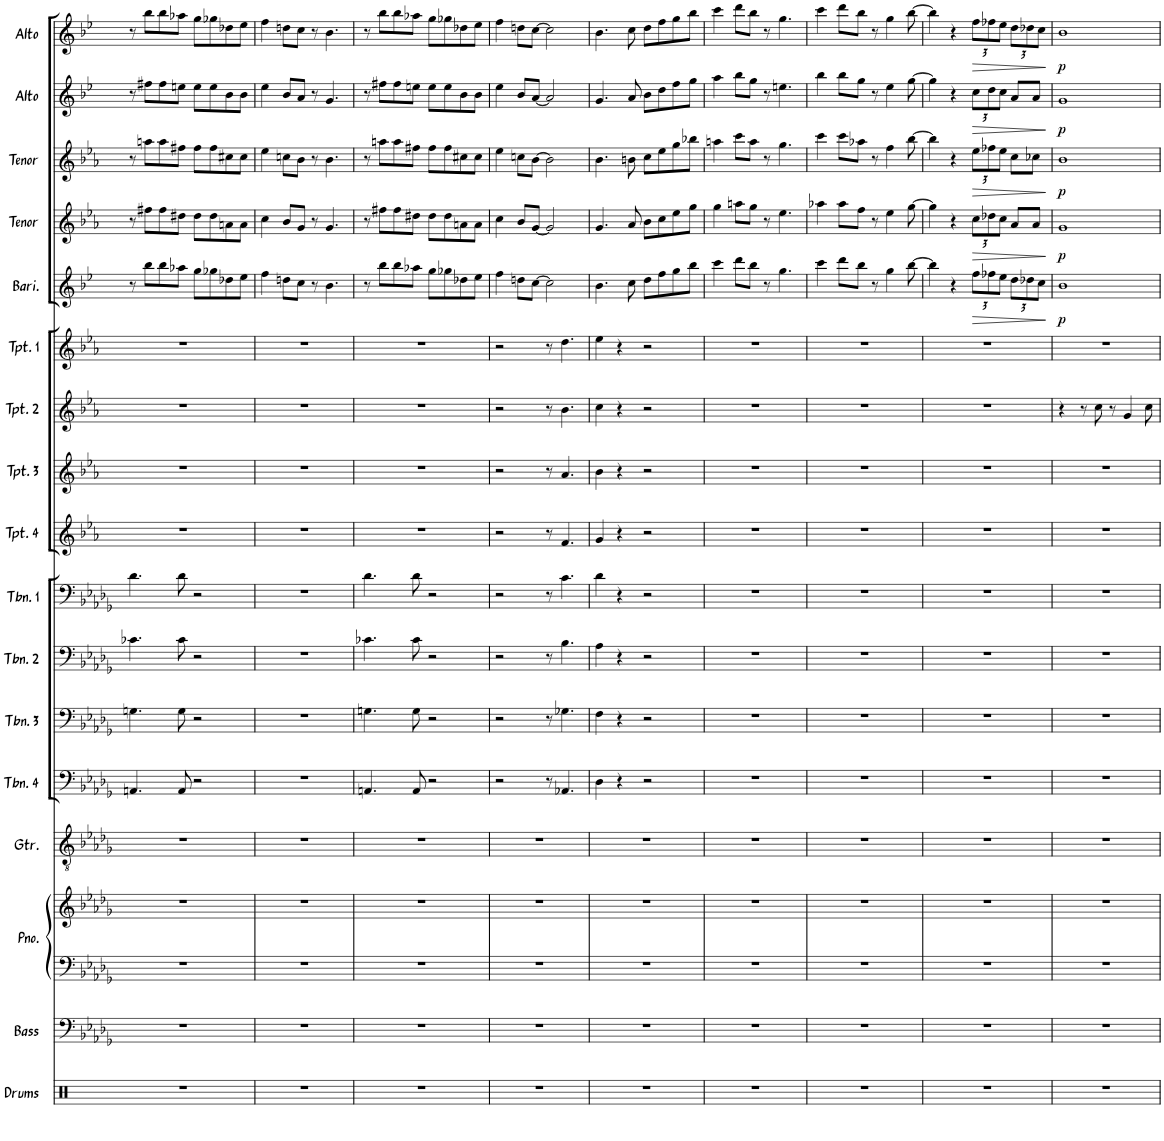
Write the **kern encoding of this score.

**kern	**kern	**kern	**kern	**kern	**kern	**kern	**kern	**kern	**kern	**kern	**kern	**kern	**kern	**dynam	**kern	**dynam	**kern	**dynam	**kern	**dynam	**kern	**dynam
*part17	*part16	*part15	*part15	*part14	*part13	*part12	*part11	*part10	*part9	*part8	*part7	*part6	*part5	*part5	*part4	*part4	*part3	*part3	*part2	*part2	*part1	*part1
*staff18	*staff17	*staff16	*staff15	*staff14	*staff13	*staff12	*staff11	*staff10	*staff9	*staff8	*staff7	*staff6	*staff5	*staff5	*staff4	*staff4	*staff3	*staff3	*staff2	*staff2	*staff1	*staff1
*I"Drums	*I"Bass	*I"Piano	*	*I"Guitar	*I"Trombone 4	*I"Trombone 3	*I"Trombone 2	*I"Trombone 1	*I"Trumpet 4	*I"Trumpet 3	*I"Trumpet 2	*I"Trumpet 1	*I"5	*	*I"4	*	*I"3	*	*I"2	*	*I"Reeds 1	*
*I'Drums	*I'Bass	*I'Pno.	*	*I'Gtr.	*I'Tbn. 4	*I'Tbn. 3	*I'Tbn. 2	*I'Tbn. 1	*I'Tpt. 4	*I'Tpt. 3	*I'Tpt. 2	*I'Tpt. 1	*	*	*	*	*	*	*	*	*	*
!!LO:PB:g=z
*clefX	*clefF4	*clefF4	*clefG2	*clefGv2	*clefF4	*clefF4	*clefF4	*clefF4	*clefG2	*clefG2	*clefG2	*clefG2	*clefG2	*	*clefG2	*	*clefG2	*	*clefG2	*	*clefG2	*
*	*Trd7c12	*	*	*	*	*	*	*	*Trd1c2	*Trd1c2	*Trd1c2	*Trd1c2	*Trd12c21	*	*Trd8c14	*	*Trd8c14	*	*Trd5c9	*	*Trd5c9	*
*k[]	*k[b-e-a-d-g-]	*k[b-e-a-d-g-]	*k[b-e-a-d-g-]	*k[b-e-a-d-g-]	*k[b-e-a-d-g-]	*k[b-e-a-d-g-]	*k[b-e-a-d-g-]	*k[b-e-a-d-g-]	*k[b-e-a-]	*k[b-e-a-]	*k[b-e-a-]	*k[b-e-a-]	*k[b-e-]	*	*k[b-e-a-]	*	*k[b-e-a-]	*	*k[b-e-]	*	*k[b-e-]	*
*M2/2	*M2/2	*M2/2	*M2/2	*M2/2	*M2/2	*M2/2	*M2/2	*M2/2	*M2/2	*M2/2	*M2/2	*M2/2	*M2/2	*	*M2/2	*	*M2/2	*	*M2/2	*	*M2/2	*
*met(c|)	*met(c|)	*met(c|)	*met(c|)	*met(c|)	*met(c|)	*met(c|)	*met(c|)	*met(c|)	*met(c|)	*met(c|)	*met(c|)	*met(c|)	*met(c|)	*	*met(c|)	*	*met(c|)	*	*met(c|)	*	*met(c|)	*
=74	=74	=74	=74	=74	=74	=74	=74	=74	=74	=74	=74	=74	=74	=74	=74	=74	=74	=74	=74	=74	=74	=74
1r	1r	1r	1r	1r	4.AAn/	4.Gn\	4.c-X\	4.d-\	1r	1r	1r	1r	8r	.	8r	.	8r	.	8r	.	8r	.
.	.	.	.	.	.	.	.	.	.	.	.	.	8bb-\L	.	8ff#X\L	.	8aan\L	.	8ff#X\L	.	8bb-\L	.
.	.	.	.	.	.	.	.	.	.	.	.	.	8bb-\	.	8ff#\	.	8aa\	.	8ff#\	.	8bb-\	.
.	.	.	.	.	8AA/	8G\	8c-\	8d-\	.	.	.	.	8aa-X\J	.	8dd#X\J	.	8ff#X\J	.	8een\J	.	8aa-X\J	.
.	.	.	.	.	2r	2r	2r	2r	.	.	.	.	8gg\L	.	8dd#\L	.	8ff#\L	.	8ee\L	.	8gg\L	.
.	.	.	.	.	.	.	.	.	.	.	.	.	8gg-X\	.	8dd#\	.	8ff#\	.	8ee\	.	8gg-X\	.
.	.	.	.	.	.	.	.	.	.	.	.	.	8dd-X\	.	8an\	.	8cc#X\	.	8b-\	.	8dd-X\	.
.	.	.	.	.	.	.	.	.	.	.	.	.	8ee-\J	.	8a\J	.	8cc#\J	.	8b-\J	.	8ee-\J	.
=75	=75	=75	=75	=75	=75	=75	=75	=75	=75	=75	=75	=75	=75	=75	=75	=75	=75	=75	=75	=75	=75	=75
1r	1r	1r	1r	1r	1r	1r	1r	1r	1r	1r	1r	1r	4ff\	.	4cc\	.	4ee-\	.	4ee-\	.	4ff\	.
.	.	.	.	.	.	.	.	.	.	.	.	.	8ddn\L	.	8b-/L	.	8ccn\L	.	8b-/L	.	8ddn\L	.
.	.	.	.	.	.	.	.	.	.	.	.	.	8cc\J	.	8g/J	.	8b-\J	.	8a/J	.	8cc\J	.
.	.	.	.	.	.	.	.	.	.	.	.	.	8r	.	8r	.	8r	.	8r	.	8r	.
.	.	.	.	.	.	.	.	.	.	.	.	.	4.b-\	.	4.g/	.	4.b-\	.	4.g/	.	4.b-\	.
=76	=76	=76	=76	=76	=76	=76	=76	=76	=76	=76	=76	=76	=76	=76	=76	=76	=76	=76	=76	=76	=76	=76
1r	1r	1r	1r	1r	4.AAn/	4.Gn\	4.c-X\	4.d-\	1r	1r	1r	1r	8r	.	8r	.	8r	.	8r	.	8r	.
.	.	.	.	.	.	.	.	.	.	.	.	.	8bb-\L	.	8ff#X\L	.	8aan\L	.	8ff#X\L	.	8bb-\L	.
.	.	.	.	.	.	.	.	.	.	.	.	.	8bb-\	.	8ff#\	.	8aa\	.	8ff#\	.	8bb-\	.
.	.	.	.	.	8AA/	8G\	8c-\	8d-\	.	.	.	.	8aa-X\J	.	8dd#X\J	.	8ff#X\J	.	8een\J	.	8aa-X\J	.
.	.	.	.	.	2r	2r	2r	2r	.	.	.	.	8gg\L	.	8dd#\L	.	8ff#\L	.	8ee\L	.	8gg\L	.
.	.	.	.	.	.	.	.	.	.	.	.	.	8gg-X\	.	8dd#\	.	8ff#\	.	8ee\	.	8gg-X\	.
.	.	.	.	.	.	.	.	.	.	.	.	.	8dd-X\	.	8an\	.	8cc#X\	.	8b-\	.	8dd-X\	.
.	.	.	.	.	.	.	.	.	.	.	.	.	8ee-\J	.	8a\J	.	8cc#\J	.	8b-\J	.	8ee-\J	.
=77	=77	=77	=77	=77	=77	=77	=77	=77	=77	=77	=77	=77	=77	=77	=77	=77	=77	=77	=77	=77	=77	=77
1r	1r	1r	1r	1r	2r	2r	2r	2r	2r	2r	2r	2r	4ff\	.	4cc\	.	4ee-\	.	4ee-\	.	4ff\	.
.	.	.	.	.	.	.	.	.	.	.	.	.	8ddn\L	.	8b-/L	.	8ccn\L	.	8b-/L	.	8ddn\L	.
.	.	.	.	.	.	.	.	.	.	.	.	.	[8cc\J	.	[8g/J	.	[8b-\J	.	[8a/J	.	[8cc\J	.
.	.	.	.	.	8r	8r	8r	8r	8r	8r	8r	8r	2cc\]	.	2g/]	.	2b-\]	.	2a/]	.	2cc\]	.
.	.	.	.	.	4.AA-X/	4.G-X\	4.B-\	4.c\	4.f/	4.a-/	4.b-\	4.dd\	.	.	.	.	.	.	.	.	.	.
=78	=78	=78	=78	=78	=78	=78	=78	=78	=78	=78	=78	=78	=78	=78	=78	=78	=78	=78	=78	=78	=78	=78
1r	1r	1r	1r	1r	4D-\	4F\	4A-\	4d-\	4g/	4b-\	4cc\	4ee-\	4.b-\	.	4.g/	.	4.b-\	.	4.g/	.	4.b-\	.
.	.	.	.	.	4r	4r	4r	4r	4r	4r	4r	4r	.	.	.	.	.	.	.	.	.	.
.	.	.	.	.	.	.	.	.	.	.	.	.	8cc\	.	8a-/	.	8bn\	.	8a/	.	8cc\	.
.	.	.	.	.	2r	2r	2r	2r	2r	2r	2r	2r	8dd\L	.	8b-\L	.	8cc\L	.	8b-\L	.	8dd\L	.
.	.	.	.	.	.	.	.	.	.	.	.	.	8ff\	.	8cc\	.	8ee-\	.	8dd\	.	8ff\	.
.	.	.	.	.	.	.	.	.	.	.	.	.	8gg\	.	8ee-\	.	8gg\	.	8ff\	.	8gg\	.
.	.	.	.	.	.	.	.	.	.	.	.	.	8bb-\J	.	8gg\J	.	8bb-X\J	.	8gg\J	.	8bb-\J	.
=79	=79	=79	=79	=79	=79	=79	=79	=79	=79	=79	=79	=79	=79	=79	=79	=79	=79	=79	=79	=79	=79	=79
1r	1r	1r	1r	1r	1r	1r	1r	1r	1r	1r	1r	1r	4ccc\	.	4gg\	.	4aan\	.	4aa\	.	4ccc\	.
.	.	.	.	.	.	.	.	.	.	.	.	.	8ddd\L	.	8aan\L	.	8ccc\L	.	8bb-\L	.	8ddd\L	.
.	.	.	.	.	.	.	.	.	.	.	.	.	8bb-\J	.	8gg\J	.	8aa\J	.	8gg\J	.	8bb-\J	.
.	.	.	.	.	.	.	.	.	.	.	.	.	8r	.	8r	.	8r	.	8r	.	8r	.
.	.	.	.	.	.	.	.	.	.	.	.	.	4.gg\	.	4.ee-\	.	4.gg\	.	4.een\	.	4.gg\	.
=80	=80	=80	=80	=80	=80	=80	=80	=80	=80	=80	=80	=80	=80	=80	=80	=80	=80	=80	=80	=80	=80	=80
1r	1r	1r	1r	1r	1r	1r	1r	1r	1r	1r	1r	1r	4ccc\	.	4aa-X\	.	4ccc\	.	4bb-\	.	4ccc\	.
.	.	.	.	.	.	.	.	.	.	.	.	.	8ddd\L	.	8aa-\L	.	8ccc\L	.	8bb-\L	.	8ddd\L	.
.	.	.	.	.	.	.	.	.	.	.	.	.	8bb-\J	.	8ff\J	.	8aa-X\J	.	8gg\J	.	8bb-\J	.
.	.	.	.	.	.	.	.	.	.	.	.	.	8r	.	8r	.	8r	.	8r	.	8r	.
.	.	.	.	.	.	.	.	.	.	.	.	.	4gg\	.	4ee-\	.	4ff\	.	4ee-\	.	4gg\	.
.	.	.	.	.	.	.	.	.	.	.	.	.	[8bb-\	.	[8gg\	.	[8bb-\	.	[8gg\	.	[8bb-\	.
=81	=81	=81	=81	=81	=81	=81	=81	=81	=81	=81	=81	=81	=81	=81	=81	=81	=81	=81	=81	=81	=81	=81
1r	1r	1r	1r	1r	1r	1r	1r	1r	1r	1r	1r	1r	4bb-\]	.	4gg\]	.	4bb-\]	.	4gg\]	.	4bb-\]	.
.	.	.	.	.	.	.	.	.	.	.	.	.	4r	.	4r	.	4r	.	4r	.	4r	.
*	*	*	*	*	*	*	*	*	*	*	*	*	*Xbrackettup	*	*	*	*	*	*	*	*	*
!	!	!	!	!	!	!	!	!	!	!	!	!	!	!LO:HP:b	!	!	!	!	!	!	!	!
*	*	*	*	*	*	*	*	*	*	*	*	*	*	*	*Xbrackettup	*	*	*	*	*	*	*
!	!	!	!	!	!	!	!	!	!	!	!	!	!	!	!	!LO:HP:b	!	!	!	!	!	!
*	*	*	*	*	*	*	*	*	*	*	*	*	*	*	*	*	*Xbrackettup	*	*	*	*	*
!	!	!	!	!	!	!	!	!	!	!	!	!	!	!	!	!	!	!LO:HP:b	!	!	!	!
*	*	*	*	*	*	*	*	*	*	*	*	*	*	*	*	*	*	*	*Xbrackettup	*	*	*
!	!	!	!	!	!	!	!	!	!	!	!	!	!	!	!	!	!	!	!	!LO:HP:b	!	!
*	*	*	*	*	*	*	*	*	*	*	*	*	*	*	*	*	*	*	*	*	*Xbrackettup	*
!	!	!	!	!	!	!	!	!	!	!	!	!	!	!	!	!	!	!	!	!	!	!LO:HP:b
.	.	.	.	.	.	.	.	.	.	.	.	.	12ff\L	>	12cc\L	>	12ee-\L	>	12cc\L	>	12ff\L	>
.	.	.	.	.	.	.	.	.	.	.	.	.	12ff-X\	.	12dd-X\	.	12ff-X\	.	12dd\	.	12ff-X\	.
.	.	.	.	.	.	.	.	.	.	.	.	.	12ee-\J	.	12cc\J	.	12ee-\J	.	12cc\J	.	12ee-\J	.
.	.	.	.	.	.	.	.	.	.	.	.	.	12dd\L	.	8a-/L	.	8cc\L	.	8a/L	.	12dd\L	.
.	.	.	.	.	.	.	.	.	.	.	.	.	12dd-X\	.	.	.	.	.	.	.	12dd-X\	.
.	.	.	.	.	.	.	.	.	.	.	.	.	.	.	8a-/J	.	8cc-X\J	.	8a/J	.	.	.
.	.	.	.	.	.	.	.	.	.	.	.	.	12cc\J	.	.	.	.	.	.	.	12cc\J	.
.	.	.	.	.	.	.	.	.	.	.	.	.	.	]	.	]	.	]	.	]	.	]
=82	=82	=82	=82	=82	=82	=82	=82	=82	=82	=82	=82	=82	=82	=82	=82	=82	=82	=82	=82	=82	=82	=82
!	!	!	!	!	!	!	!	!	!	!	!	!	!	!LO:DY:b	!	!LO:DY:b	!	!LO:DY:b	!	!LO:DY:b	!	!LO:DY:b
1r	1r	1r	1r	1r	1r	1r	1r	1r	1r	1r	4r	1r	1b-	p	1g	p	1b-	p	1g	p	1b-	p
.	.	.	.	.	.	.	.	.	.	.	8r	.	.	.	.	.	.	.	.	.	.	.
.	.	.	.	.	.	.	.	.	.	.	8cc\	.	.	.	.	.	.	.	.	.	.	.
.	.	.	.	.	.	.	.	.	.	.	8r	.	.	.	.	.	.	.	.	.	.	.
.	.	.	.	.	.	.	.	.	.	.	4g/	.	.	.	.	.	.	.	.	.	.	.
.	.	.	.	.	.	.	.	.	.	.	8cc\	.	.	.	.	.	.	.	.	.	.	.
=	=	=	=	=	=	=	=	=	=	=	=	=	=	=	=	=	=	=	=	=	=	=
*-	*-	*-	*-	*-	*-	*-	*-	*-	*-	*-	*-	*-	*-	*-	*-	*-	*-	*-	*-	*-	*-	*-
